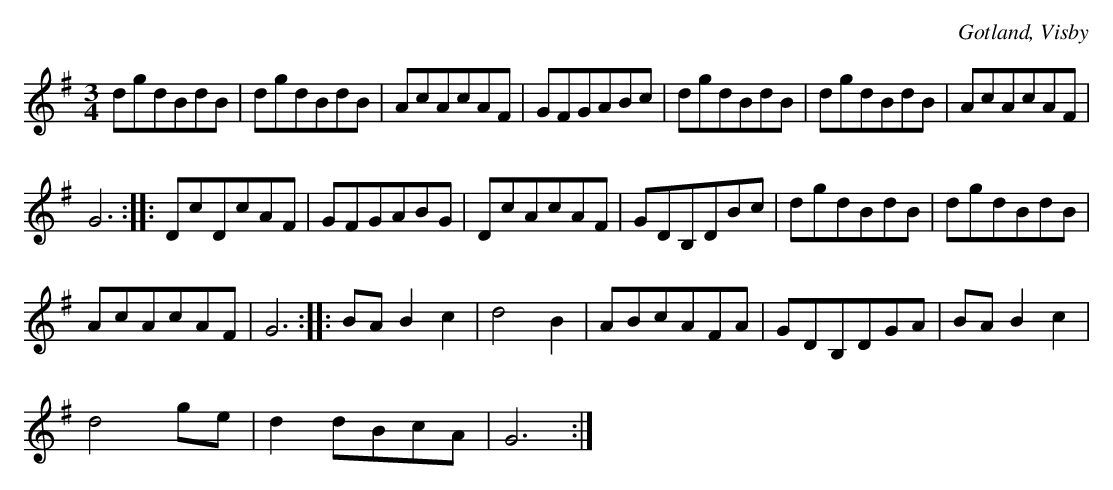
X:1
T:
O:Gotland, Visby
M:3/4
L:1/8
K:G
dgdBdB|dgdBdB|AcAcAF|GFGABc|dgdBdB|dgdBdB|AcAcAF|
G6::DcDcAF|GFGABG|DcAcAF|GDB,DBc|dgdBdB|dgdBdB|
AcAcAF|G6::BA B2 c2|d4 B2|ABcAFA|GDB,DGA|BA B2 c2|
d4 ge|d2 dBcA|G6:|
